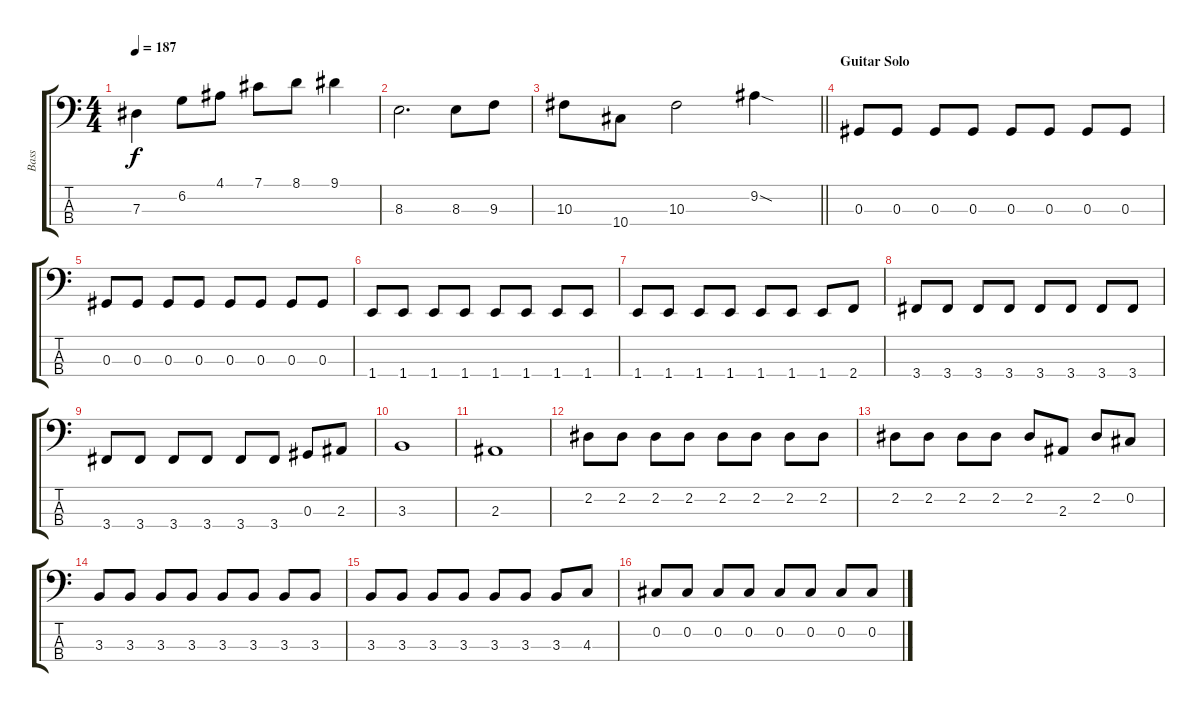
\track ("Bass" "Bass") {instrument electricbassfinger}
\staff {score tabs}
\tuning (Gb2 Db2 Ab1 Eb1) {hide}
\ts (4 4)
\tempo 187
\clef f4
\ks c
7.3.4{dy f} 6.2.8 4.1.8 7.1.8 8.1.8 9.1.4 |
8.3.2{d} 8.3.8 9.3.8 |
\barLineRight lightlight
10.3.8 10.4.8 10.3.2 9.2{sod}.4 |
\section ("" "Guitar Solo")
0.3.8 0.3.8 0.3.8 0.3.8 0.3.8 0.3.8 0.3.8 0.3.8 |
0.3.8 0.3.8 0.3.8 0.3.8 0.3.8 0.3.8 0.3.8 0.3.8 |
1.4.8 1.4.8 1.4.8 1.4.8 1.4.8 1.4.8 1.4.8 1.4.8 |
1.4.8 1.4.8 1.4.8 1.4.8 1.4.8 1.4.8 1.4.8 2.4.8 |
3.4.8 3.4.8 3.4.8 3.4.8 3.4.8 3.4.8 3.4.8 3.4.8 |
3.4.8 3.4.8 3.4.8 3.4.8 3.4.8 3.4.8 0.3.8 2.3.8 |
3.3.1 |
2.3.1 |
2.2.8 2.2.8 2.2.8 2.2.8 2.2.8 2.2.8 2.2.8 2.2.8 |
2.2.8 2.2.8 2.2.8 2.2.8 2.2.8 2.3.8 2.2.8 0.2.8 |
3.3.8 3.3.8 3.3.8 3.3.8 3.3.8 3.3.8 3.3.8 3.3.8 |
3.3.8 3.3.8 3.3.8 3.3.8 3.3.8 3.3.8 3.3.8 4.3.8 |
0.2.8 0.2.8 0.2.8 0.2.8 0.2.8 0.2.8 0.2.8 0.2.8
